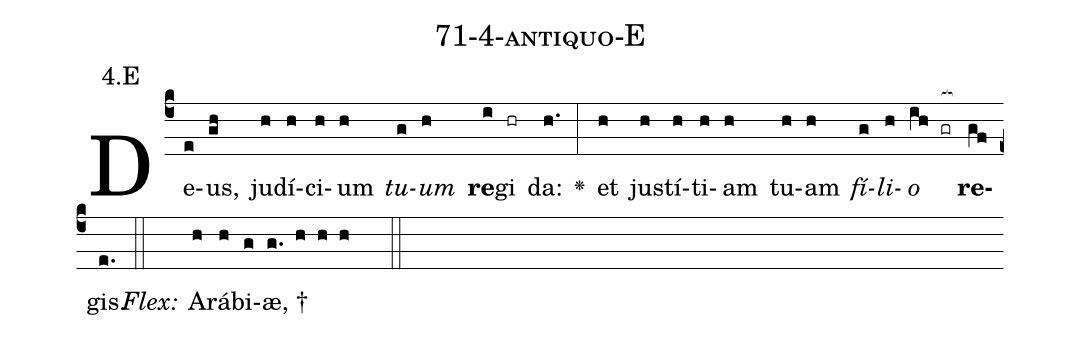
name: 71-4-antiquo-E;
annotation: 4.E;
%%
(c4)De(e)us,(gh) ju(h)dí(h)ci(h)um(h) <i>tu</i>(g)<i>um</i>(h) <b>re</b>(i)gi(hr) da:(h.) <v>\greheightstar</v>(:) et(h) jus(h)tí(h)ti(h)am(h) tu(h)am(h) <i>fí</i>(g)<i>li</i>(h)<i>o</i>(ih gr[ocb:1{]) <b>re</b>(gf[ocb:0}])gis.(e.) (::)
<i>Flex:</i>()  A(h)rá(h)bi(g)æ, †(g. h h h  ::)

%E(h) u(g) o(h) u(ih) a(gf) e.(e.) (::)
